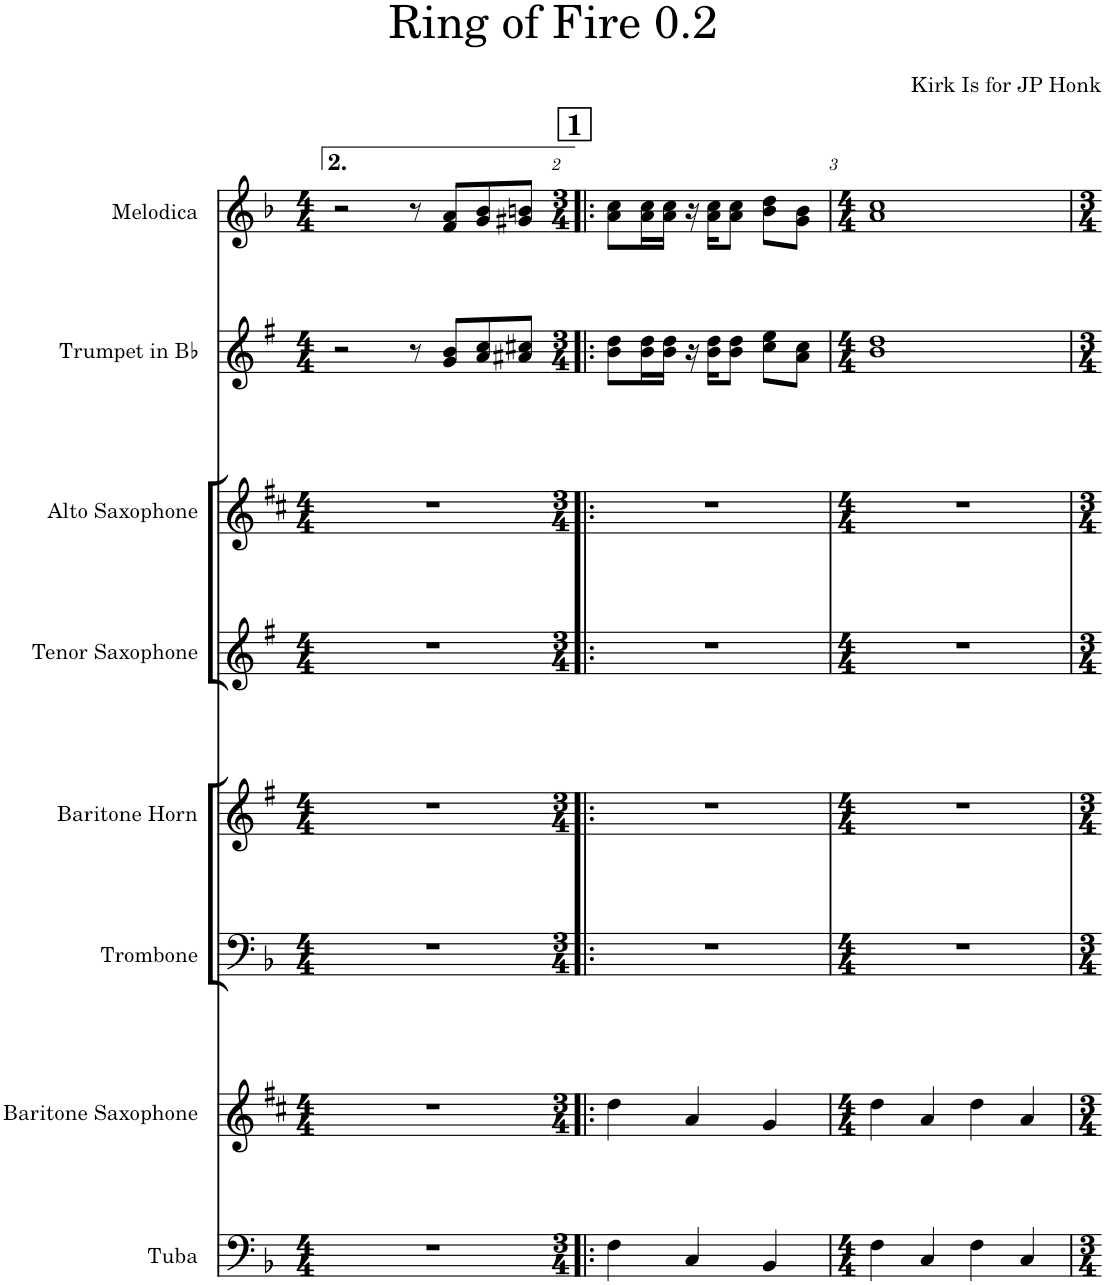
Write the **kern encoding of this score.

**kern	**kern	**kern	**kern	**kern	**kern	**kern	**kern
*part8	*part7	*part6	*part5	*part4	*part3	*part2	*part1
*staff8	*staff7	*staff6	*staff5	*staff4	*staff3	*staff2	*staff1
*I"Tuba	*I"Baritone Saxophone	*I"Trombone	*I"Baritone Horn	*I"Tenor Saxophone	*I"Alto Saxophone	*I"Trumpet in Bb	*I"Melodica
*I'Tba.	*I'Bar. Sax.	*I'Tbn.	*I'Bar. Hn.	*I'T. Sax.	*I'A. Sax.	*I'Tpt. in Bb	*I'Mel.
*clefF4	*clefG2	*clefF4	*clefG2	*clefG2	*clefG2	*clefG2	*clefG2
*	*Trd12c21	*	*Trd8c14	*Trd8c14	*Trd5c9	*Trd1c2	*
*k[b-]	*k[f#c#]	*k[b-]	*k[f#]	*k[f#]	*k[f#c#]	*k[f#]	*k[b-]
*M4/4	*M4/4	*M4/4	*M4/4	*M4/4	*M4/4	*M4/4	*M4/4
=1	=1	=1	=1	=1	=1	=1	=1
1r	1r	1r	1r	1r	1r	2r	2r
.	.	.	.	.	.	8r	8r
.	.	.	.	.	.	8g/ 8b/L	8f/ 8a/L
.	.	.	.	.	.	8a/ 8cc/	8g/ 8b-/
.	.	.	.	.	.	8a#X/ 8cc#X/J	8g#X/ 8bn/J
!!LO:REH:place=s1:a:B:cj:fs=14:t=1
=2!|:	=2!|:	=2!|:	=2!|:	=2!|:	=2!|:	=2!|:	=2!|:
*M3/4	*M3/4	*M3/4	*M3/4	*M3/4	*M3/4	*M3/4	*M3/4
4F\	4dd\	2.r	2.r	2.r	2.r	8b\ 8dd\L	8a\ 8cc\L
.	.	.	.	.	.	16b\ 16dd\L	16a\ 16cc\L
.	.	.	.	.	.	16b\ 16dd\JJ	16a\ 16cc\JJ
4C/	4a/	.	.	.	.	16r	16r
.	.	.	.	.	.	16b\ 16dd\KL	16a\ 16cc\KL
.	.	.	.	.	.	8b\ 8dd\J	8a\ 8cc\J
4BB-/	4g/	.	.	.	.	8cc\ 8ee\L	8b-\ 8dd\L
.	.	.	.	.	.	8a\ 8cc\J	8g\ 8b-\J
=3	=3	=3	=3	=3	=3	=3	=3
*M4/4	*M4/4	*M4/4	*M4/4	*M4/4	*M4/4	*M4/4	*M4/4
4F\	4dd\	1r	1r	1r	1r	1b 1dd	1a 1cc
4C/	4a/	.	.	.	.	.	.
4F\	4dd\	.	.	.	.	.	.
4C/	4a/	.	.	.	.	.	.
=	=	=	=	=	=	=	=
*-	*-	*-	*-	*-	*-	*-	*-
